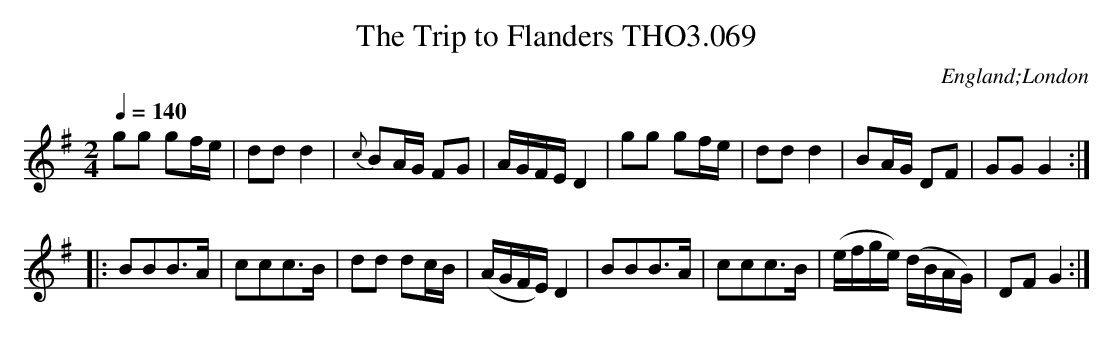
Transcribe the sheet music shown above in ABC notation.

X:1
T:Trip to Flanders THO3.069, The
O:England;London
M:2/4
L:1/8
Q:1/4=140
K:G
gg gf/e/| dd d2|{c}BA/G/ FG|A/G/F/E/ D2|\
gg gf/e/| dd d2|BA/G/ DF|GG G2:|
|:BBB>A|ccc>B|dd dc/B/|(A/G/F/E/) D2|\
BBB>A|ccc>B|(e/f/g/e/) (d/B/A/G/)|DF G2:|
